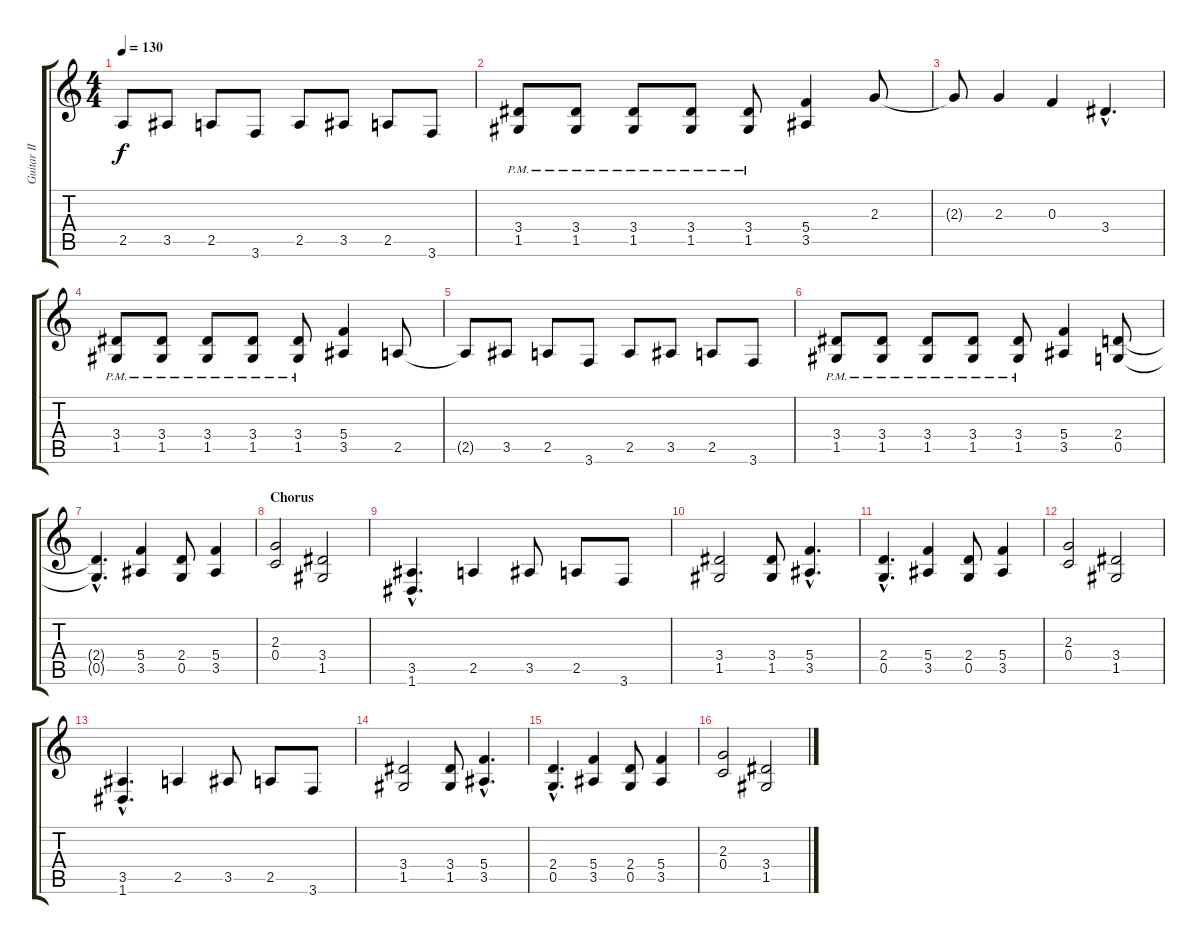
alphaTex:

\track ("Guitar II" "Guitar II") {instrument distortionguitar}
\staff {score tabs}
\tuning (D4 A3 F3 C3 G2 D2) {hide}
\ts (4 4)
\tempo 130
\clef g2
\ks c
2.5{t}.8{dy f} 3.5.8 2.5.8 3.6.8 2.5.8 3.5.8 2.5.8 3.6.8 |
(3.4{pm} 1.5{pm}).8 (3.4{pm} 1.5{pm}).8 (3.4{pm} 1.5{pm}).8 (3.4{pm} 1.5{pm}).8 (3.4{pm} 1.5{pm}).8 (5.4 3.5).4 2.3.8 |
2.3{t}.8 2.3.4 0.3.4 3.4{hac}.4{d} |
(3.4{pm} 1.5{pm}).8 (3.4{pm} 1.5{pm}).8 (3.4{pm} 1.5{pm}).8 (3.4{pm} 1.5{pm}).8 (3.4{pm} 1.5{pm}).8 (5.4 3.5).4 2.5.8 |
2.5{t}.8 3.5.8 2.5.8 3.6.8 2.5.8 3.5.8 2.5.8 3.6.8 |
(3.4{pm} 1.5{pm}).8 (3.4{pm} 1.5{pm}).8 (3.4{pm} 1.5{pm}).8 (3.4{pm} 1.5{pm}).8 (3.4{pm} 1.5{pm}).8 (5.4 3.5).4 (2.4 0.5).8 |
(2.4{hac t} 0.5{hac t}).4{d} (5.4 3.5).4 (2.4 0.5).8 (5.4 3.5).4 |
\section ("" "Chorus")
(2.3 0.4).2 (3.4 1.5).2 |
(3.5{hac} 1.6{hac}).4{d} 2.5.4 3.5.8 2.5.8 3.6.8 |
(3.4 1.5).2 (3.4 1.5).8 (5.4{hac} 3.5{hac}).4{d} |
(2.4{hac} 0.5{hac}).4{d} (5.4 3.5).4 (2.4 0.5).8 (5.4 3.5).4 |
(2.3 0.4).2 (3.4 1.5).2 |
(3.5{hac} 1.6{hac}).4{d} 2.5.4 3.5.8 2.5.8 3.6.8 |
(3.4 1.5).2 (3.4 1.5).8 (5.4{hac} 3.5{hac}).4{d} |
(2.4{hac} 0.5{hac}).4{d} (5.4 3.5).4 (2.4 0.5).8 (5.4 3.5).4 |
(2.3 0.4).2 (3.4 1.5).2
